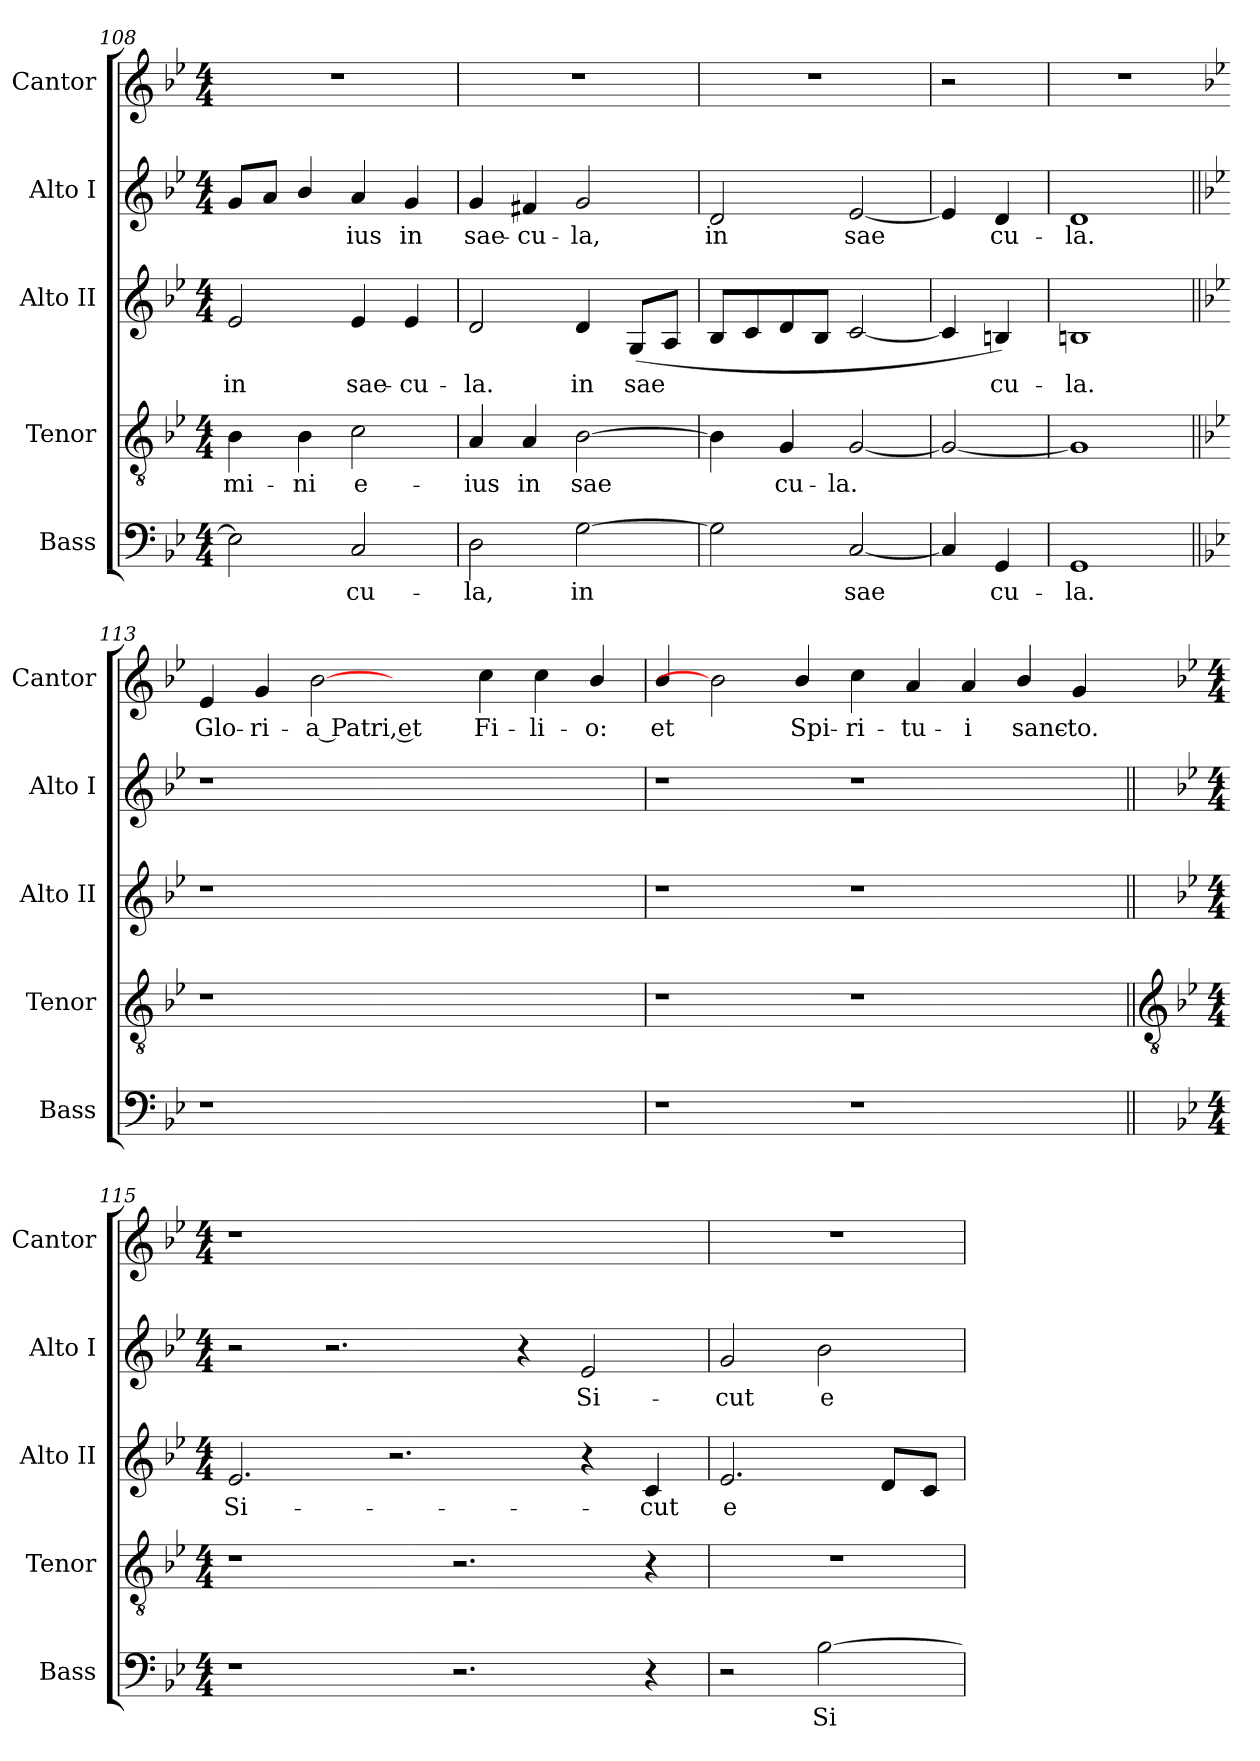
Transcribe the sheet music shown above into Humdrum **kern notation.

**kern	**text	**kern	**text	**kern	**text	**kern	**text	**kern	**text
*part5	*part5	*part4	*part4	*part3	*part3	*part2	*part2	*part1	*part1
*staff5	*staff5	*staff4	*staff4	*staff3	*staff3	*staff2	*staff2	*staff1	*staff1
*I"Bass	*	*I"Tenor	*	*I"Alto II	*	*I"Alto I	*	*I"Cantor	*
*I'Bass	*	*I'Tenor	*	*I'Alto II	*	*I'Alto I	*	*I'Cantor	*
*clefF4	*	*clefGv2	*	*clefG2	*	*clefG2	*	*clefG2	*
*k[b-e-]	*	*k[b-e-]	*	*k[b-e-]	*	*k[b-e-]	*	*k[b-e-]	*
*B-:	*	*B-:	*	*B-:	*	*B-:	*	*B-:	*
*M4/4	*	*M4/4	*	*M4/4	*	*M4/4	*	*M4/4	*
=108	=108	=108	=108	=108	=108	=108	=108	=108	=108
!	!	!	!LO:LY:b	!	!LO:LY:b	!	!	!	!
2E-]	.	4B-	-mi-	2e-	in	8gL	.	1r	.
.	.	.	.	.	.	8aJ	.	.	.
!	!	!	!LO:LY:b	!	!	!	!	!	!
.	.	4B-	-ni	.	.	4b-/	.	.	.
!	!LO:LY:b	!	!LO:LY:b	!	!LO:LY:b	!	!LO:LY:b	!	!
2C	cu-	2c	e-	4e-	sae-	4a	ius	.	.
!	!	!	!	!	!LO:LY:b	!	!LO:LY:b	!	!
.	.	.	.	4e-	-cu-	4g	in	.	.
=109	=109	=109	=109	=109	=109	=109	=109	=109	=109
!	!LO:LY:b	!	!LO:LY:b	!	!LO:LY:b	!	!LO:LY:b	!	!
2D	-la,	4A	-ius	2d	-la.	4g	sae-	1r	.
!	!	!	!LO:LY:b	!	!	!	!LO:LY:b	!	!
.	.	4A	in	.	.	4f#	-cu-	.	.
!	!LO:LY:b	!	!LO:LY:b	!	!LO:LY:b	!	!LO:LY:b	!	!
[2G	in	[2B-	sae	4d	in	2g	-la,	.	.
!	!	!	!	!	!LO:LY:b	!	!	!	!
.	.	.	.	(<8GL	sae	.	.	.	.
.	.	.	.	8AJ	.	.	.	.	.
=110	=110	=110	=110	=110	=110	=110	=110	=110	=110
!	!	!	!	!	!	!	!LO:LY:b	!	!
2G]	.	4B-]	.	8B-L	.	2d	in	1r	.
.	.	.	.	8c	.	.	.	.	.
!	!	!	!LO:LY:b	!	!	!	!	!	!
.	.	4G	cu-	8d	.	.	.	.	.
.	.	.	.	8B-J	.	.	.	.	.
!	!LO:LY:b	!	!LO:LY:b	!	!	!	!LO:LY:b	!	!
[2C	sae	[2G	-la.	[2c	.	[2e-	sae	.	.
=111	=111	=111	=111	=111	=111	=111	=111	=111	=111
4C]	.	2G_	.	4c]	.	4e-]	.	2r	.
!	!LO:LY:b	!	!	!	!LO:LY:b	!	!LO:LY:b	!	!
4GG	cu-	.	.	4Bn)	cu-	4d	cu-	.	.
=112	=112	=112	=112	=112	=112	=112	=112	=112	=112
!	!LO:LY:b	!	!	!	!LO:LY:b	!	!LO:LY:b	!	!
1GG	-la.	1G]	.	1Bn	-la.	1d	-la.	1r	.
!!LO:LB:g=z
=113||	=113	=113||	=113	=113||	=113	=113||	=113	=113	=113
*	*	*	*	*	*	*	*	*k[b-e-]	*
*	*	*	*	*	*	*	*	*B-:	*
!	!	!	!	!	!	!	!	!	!LO:LY:b
1r	.	1r	.	1r	.	1r	.	4e-	Glo-
!	!	!	!	!	!	!	!	!	!LO:LY:b
.	.	.	.	.	.	.	.	4g	-ri-
!	!	!	!	!	!	!	!	!	!LO:LY:b
.	.	.	.	.	.	.	.	[2b-	-a Patri, et
1ryy	.	1ryy	.	1ryy	.	1ryy	.	2ryy	.
!	!	!	!	!	!	!	!	!	!LO:LY:b
.	.	.	.	.	.	.	.	4cc	Fi-
!	!	!	!	!	!	!	!	!	!LO:LY:b
.	.	.	.	.	.	.	.	4cc	-li-
!	!	!	!	!	!	!	!	!	!LO:LY:b
4ryy	.	4ryy	.	4ryy	.	4ryy	.	4b-/	-o:
=114	=114	=114	=114	=114	=114	=114	=114	=114	=114
!	!	!	!	!	!	!	!	!	!LO:LY:b
1r	.	1r	.	1r	.	1r	.	4b-/	et
.	.	.	.	.	.	.	.	2b-]	.
!	!	!	!	!	!	!	!	!	!LO:LY:b
.	.	.	.	.	.	.	.	4b-/	Spi-
!	!	!	!	!	!	!	!	!	!LO:LY:b
1r	.	1r	.	1r	.	1r	.	4cc	-ri-
!	!	!	!	!	!	!	!	!	!LO:LY:b
.	.	.	.	.	.	.	.	4a	-tu-
!	!	!	!	!	!	!	!	!	!LO:LY:b
.	.	.	.	.	.	.	.	4a	-i
!	!	!	!	!	!	!	!	!	!LO:LY:b
.	.	.	.	.	.	.	.	4b-/	sanc-
!	!	!	!	!	!	!	!	!	!LO:LY:b
4ryy	.	4ryy	.	4ryy	.	4ryy	.	4g	-to.
!!LO:LB:g=z
=115||	=115-	=115||	=115-	=115||	=115-	=115||	=115-	=115-	=115-
*	*	*clefGv2	*	*	*	*	*	*	*
*k[b-e-]	*	*k[b-e-]	*	*k[b-e-]	*	*k[b-e-]	*	*	*
*B-:	*	*B-:	*	*B-:	*	*B-:	*	*	*
*M4/4	*	*M4/4	*	*M4/4	*	*M4/4	*	*M4/4	*
!	!	!	!	!	!LO:LY:b	!	!	!	!
1r	.	1r	.	2.e-	Si-	2r	.	1r	.
.	.	.	.	.	.	2.r	.	.	.
.	.	.	.	2.r	.	.	.	.	.
2.r	.	2.r	.	.	.	.	.	1ryy	.
.	.	.	.	.	.	4r	.	.	.
!	!	!	!	!	!	!	!LO:LY:b	!	!
.	.	.	.	4r	.	2e-	Si-	.	.
!	!	!	!	!	!LO:LY:b	!	!	!	!
4r	.	4r	.	4c	-cut	.	.	.	.
=116	=116	=116	=116	=116	=116	=116	=116	=116	=116
!	!	!	!	!	!LO:LY:b	!	!LO:LY:b	!	!
2r	.	1r	.	2.e-	e	2g	-cut	1r	.
!	!LO:LY:b	!	!	!	!	!	!LO:LY:b	!	!
[2B-	Si	.	.	.	.	2b-	e-	.	.
.	.	.	.	8dL	.	.	.	.	.
.	.	.	.	8cJ	.	.	.	.	.
=	=	=	=	=	=	=	=	=	=
*-	*-	*-	*-	*-	*-	*-	*-	*-	*-
